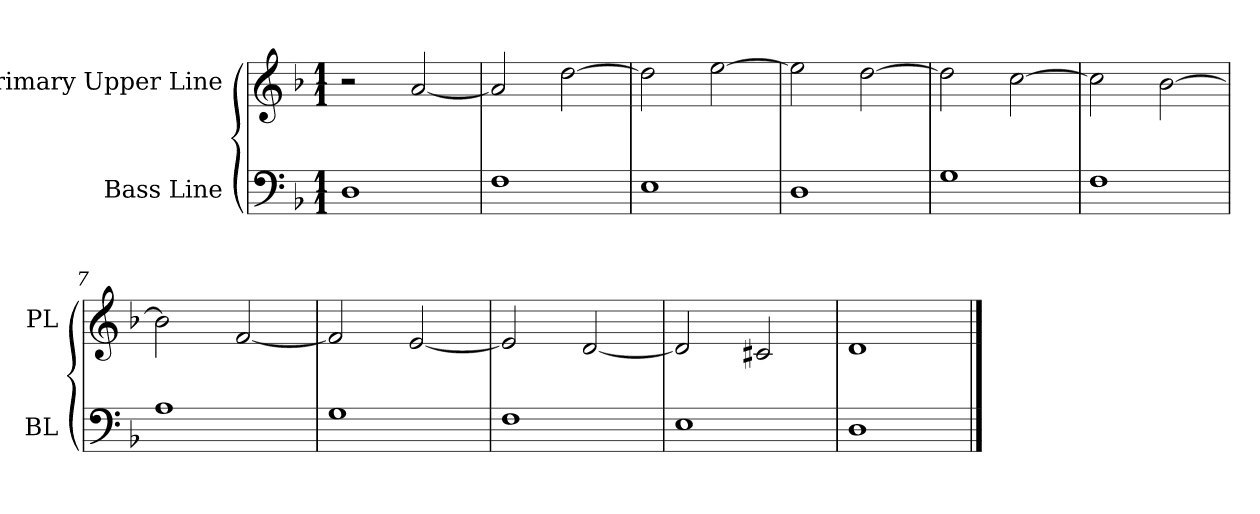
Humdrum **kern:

**kern	**kern
*part2	*part1
*staff2	*staff1
*I"Bass Line	*I"Primary Upper Line
*I'BL	*I'PL
*clefF4	*clefG2
*k[b-]	*k[b-]
*M1/1	*M1/1
=1	=1
1D	2r
.	[2a/
=2	=2
1F	2a/]
.	[2dd\
=3	=3
1E	2dd\]
.	[2ee\
=4	=4
1D	2ee\]
.	[2dd\
=5	=5
1G	2dd\]
.	[2cc\
=6	=6
1F	2cc\]
.	[2b-\
=7	=7
1A	2b-\]
.	[2f/
=8	=8
1G	2f/]
.	[2e/
=9	=9
1F	2e/]
.	[2d/
=10	=10
1E	2d/]
.	2c#X/
=11	=11
1D	1d
==	==
*-	*-
